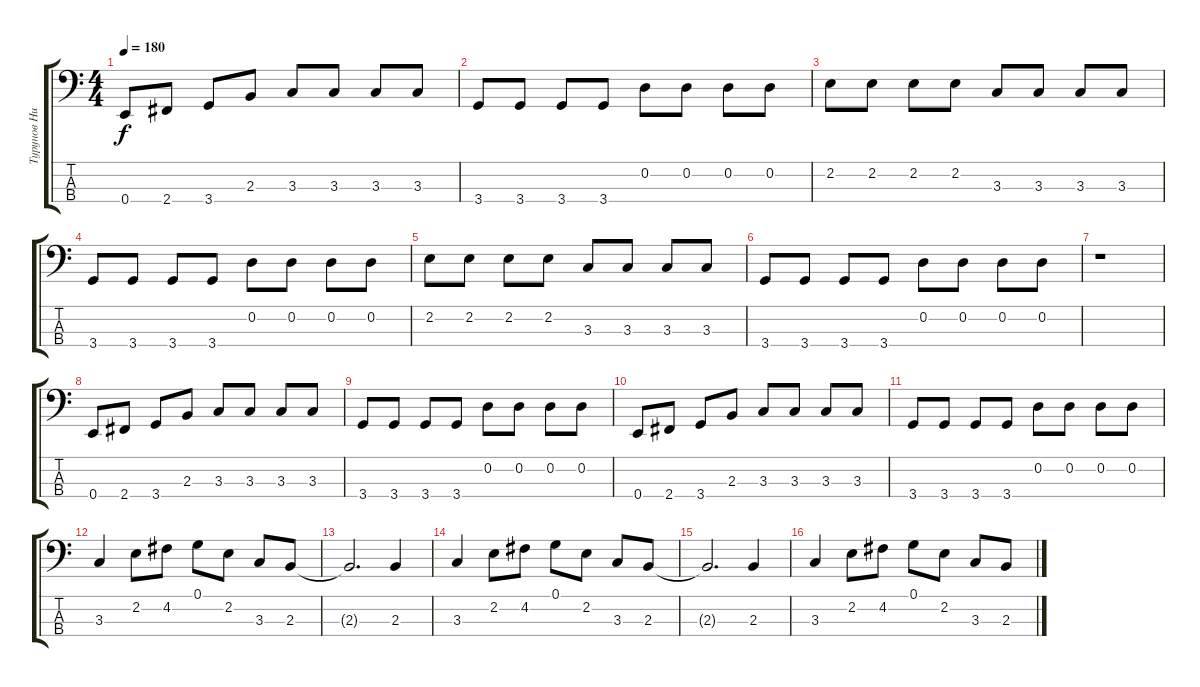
\track ("Турунов Николай" "Турунов Ни") {instrument electricbasspick}
\staff {score tabs}
\tuning (G2 D2 A1 E1) {hide}
\ts (4 4)
\tempo 180
\clef f4
\ks c
0.4.8{dy f} 2.4.8 3.4.8 2.3.8 3.3.8 3.3.8 3.3.8 3.3.8 |
3.4.8 3.4.8 3.4.8 3.4.8 0.2.8 0.2.8 0.2.8 0.2.8 |
2.2.8 2.2.8 2.2.8 2.2.8 3.3.8 3.3.8 3.3.8 3.3.8 |
3.4.8 3.4.8 3.4.8 3.4.8 0.2.8 0.2.8 0.2.8 0.2.8 |
2.2.8 2.2.8 2.2.8 2.2.8 3.3.8 3.3.8 3.3.8 3.3.8 |
3.4.8 3.4.8 3.4.8 3.4.8 0.2.8 0.2.8 0.2.8 0.2.8 |
r.1 |
0.4.8 2.4.8 3.4.8 2.3.8 3.3.8 3.3.8 3.3.8 3.3.8 |
3.4.8 3.4.8 3.4.8 3.4.8 0.2.8 0.2.8 0.2.8 0.2.8 |
0.4.8 2.4.8 3.4.8 2.3.8 3.3.8 3.3.8 3.3.8 3.3.8 |
3.4.8 3.4.8 3.4.8 3.4.8 0.2.8 0.2.8 0.2.8 0.2.8 |
3.3.4 2.2.8 4.2.8 0.1.8 2.2.8 3.3.8 2.3.8 |
2.3{t}.2{d} 2.3.4 |
3.3.4 2.2.8 4.2.8 0.1.8 2.2.8 3.3.8 2.3.8 |
2.3{t}.2{d} 2.3.4 |
3.3.4 2.2.8 4.2.8 0.1.8 2.2.8 3.3.8 2.3.8
